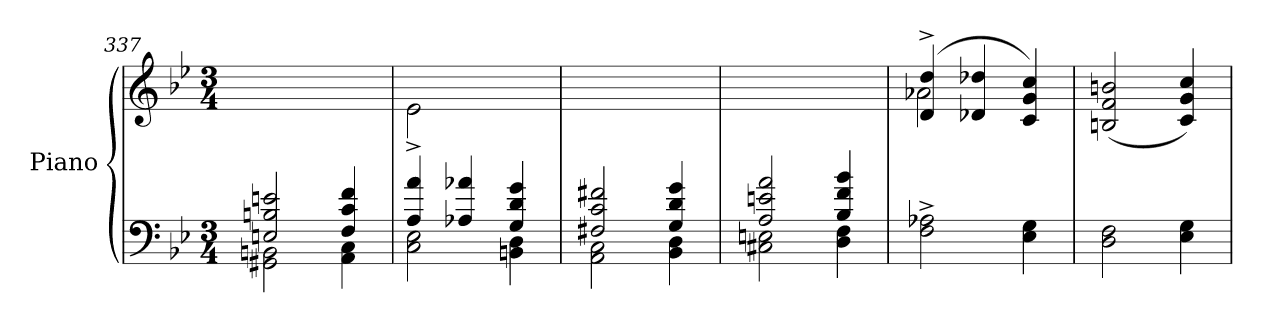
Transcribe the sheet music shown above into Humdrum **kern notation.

**kern	**kern
*part1	*part1
*staff2	*staff1
*I"Piano	*
*I'Pno	*
*clefF4	*clefG2
*k[b-e-]	*k[b-e-]
*B-:	*B-:
*M3/4	*M3/4
=337	=337
*^	*
2En/ 2Bn/ 2en/	2GG#X\ 2BBn\	2.ryy
4F/ 4c/ 4f/	4AA\ 4C\	.
=338	=338	=338
4A/^> 4a/^>	2C\ 2E-\	2e-\
4A-X/ 4a-X/	.	.
4G/ 4d/ 4g/	4BBn\ 4D\	4ryy
=339	=339	=339
2F#X/ 2c/ 2f#X/	2AA\ 2C\	2.ryy
4G/ 4d/ 4g/	4BB-\ 4D\	.
=340	=340	=340
2A/ 2en/ 2a/	2C#X\ 2En\	2.ryy
4B-/ 4f/ 4b-/	4D\ 4F\	.
*v	*v	*
=341	=341
*	*^
2F\^< 2A-X\^<	(4d/^> 4dd/^>	2a-X\
.	4d-X/ 4dd-X/	.
4E-\ 4G\	4c/ 4g/ 4cc/)	4ryy
*	*v	*v
=342	=342
2D\ 2F\	(>2Bn/ 2f/ 2bn/
4E-\ 4G\	4c/ 4g/ 4cc/)
=	=
*-	*-
